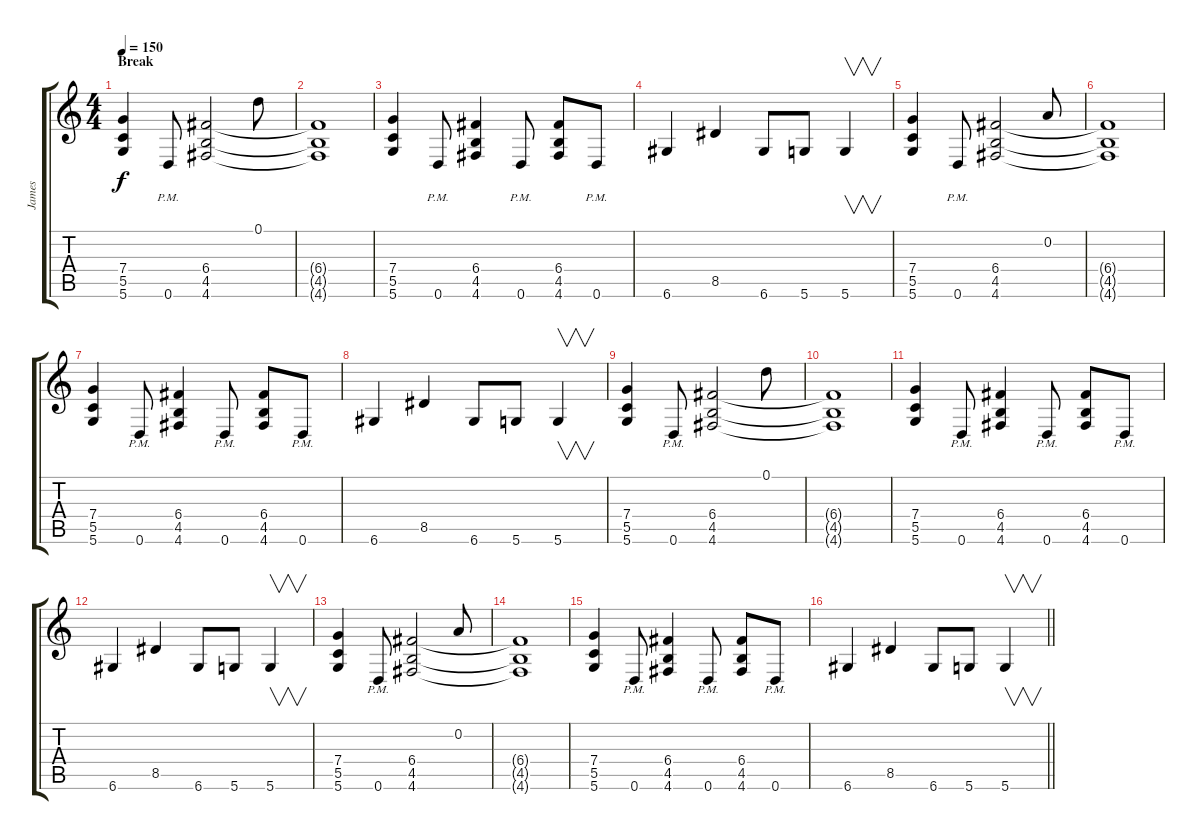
\track ("James" "James") {instrument distortionguitar}
\staff {score tabs}
\tuning (D4 A3 F3 C3 G2 D2) {hide}
\ts (4 4)
\section ("" "Break")
\tempo 150
\clef g2
\ks c
(7.4 5.5 5.6).4{dy f} 0.6{pm}.8 (6.4 4.5 4.6).2 0.1.8 |
(6.4{t} 4.5{t} 4.6{t}).1 |
(7.4 5.5 5.6).4 0.6{pm}.8 (6.4 4.5 4.6).4 0.6{pm}.8 (6.4 4.5 4.6).8 0.6{pm}.8 |
6.6.4 8.5.4 6.6.8 5.6.8 5.6.4{v} |
(7.4 5.5 5.6).4 0.6{pm}.8 (6.4 4.5 4.6).2 0.2.8 |
(6.4{t} 4.5{t} 4.6{t}).1 |
(7.4 5.5 5.6).4 0.6{pm}.8 (6.4 4.5 4.6).4 0.6{pm}.8 (6.4 4.5 4.6).8 0.6{pm}.8 |
6.6.4 8.5.4 6.6.8 5.6.8 5.6.4{v} |
(7.4 5.5 5.6).4 0.6{pm}.8 (6.4 4.5 4.6).2 0.1.8 |
(6.4{t} 4.5{t} 4.6{t}).1 |
(7.4 5.5 5.6).4 0.6{pm}.8 (6.4 4.5 4.6).4 0.6{pm}.8 (6.4 4.5 4.6).8 0.6{pm}.8 |
6.6.4 8.5.4 6.6.8 5.6.8 5.6.4{v} |
(7.4 5.5 5.6).4 0.6{pm}.8 (6.4 4.5 4.6).2 0.2.8 |
(6.4{t} 4.5{t} 4.6{t}).1 |
(7.4 5.5 5.6).4 0.6{pm}.8 (6.4 4.5 4.6).4 0.6{pm}.8 (6.4 4.5 4.6).8 0.6{pm}.8 |
\barLineRight lightlight
6.6.4 8.5.4 6.6.8 5.6.8 5.6.4{v}
